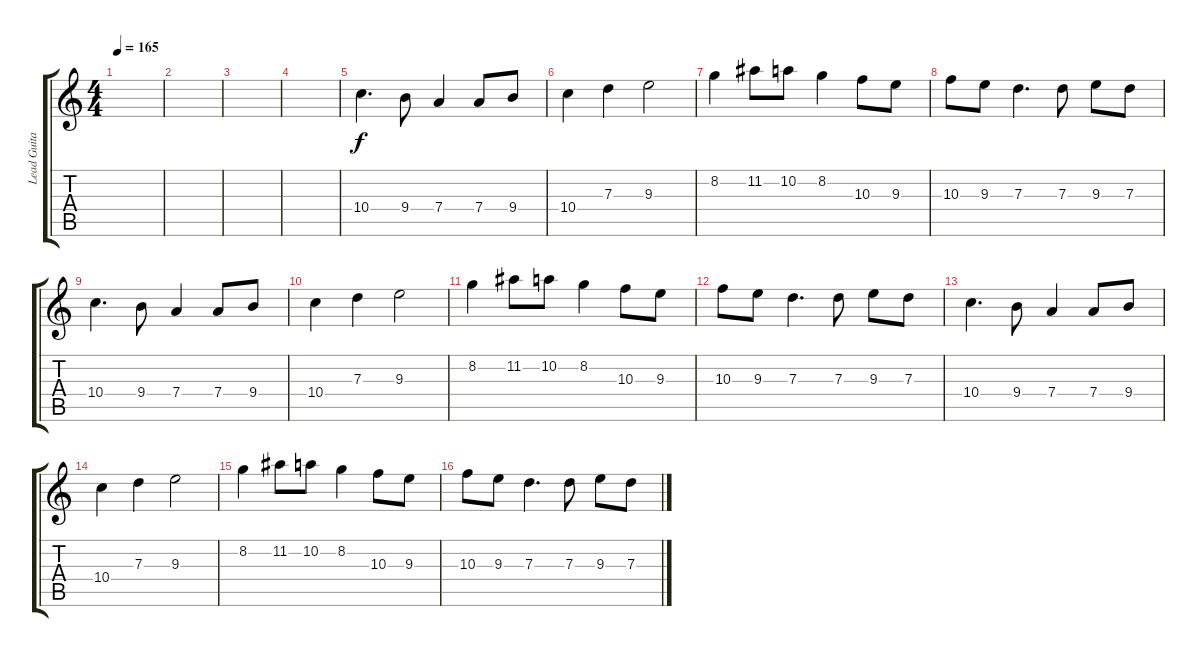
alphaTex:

\track ("Lead Guitar" "Lead Guita") {instrument distortionguitar}
\staff {score tabs}
\tuning (E4 B3 G3 D3 A2 E2) {hide}
\ts (4 4)
\tempo 165
\clef g2
\ks c
|
|
|
|
10.4.4{d volume 12} 9.4.8 7.4.4 7.4.8 9.4.8 |
10.4.4 7.3.4 9.3.2 |
8.2.4 11.2.8 10.2.8 8.2.4 10.3.8 9.3.8 |
10.3.8 9.3.8 7.3.4{d} 7.3.8 9.3.8 7.3.8 |
10.4.4{d} 9.4.8 7.4.4 7.4.8 9.4.8 |
10.4.4 7.3.4 9.3.2 |
8.2.4 11.2.8 10.2.8 8.2.4 10.3.8 9.3.8 |
10.3.8 9.3.8 7.3.4{d} 7.3.8 9.3.8 7.3.8 |
10.4.4{d} 9.4.8 7.4.4 7.4.8 9.4.8 |
10.4.4 7.3.4 9.3.2 |
8.2.4 11.2.8 10.2.8 8.2.4 10.3.8 9.3.8 |
10.3.8 9.3.8 7.3.4{d} 7.3.8 9.3.8 7.3.8
